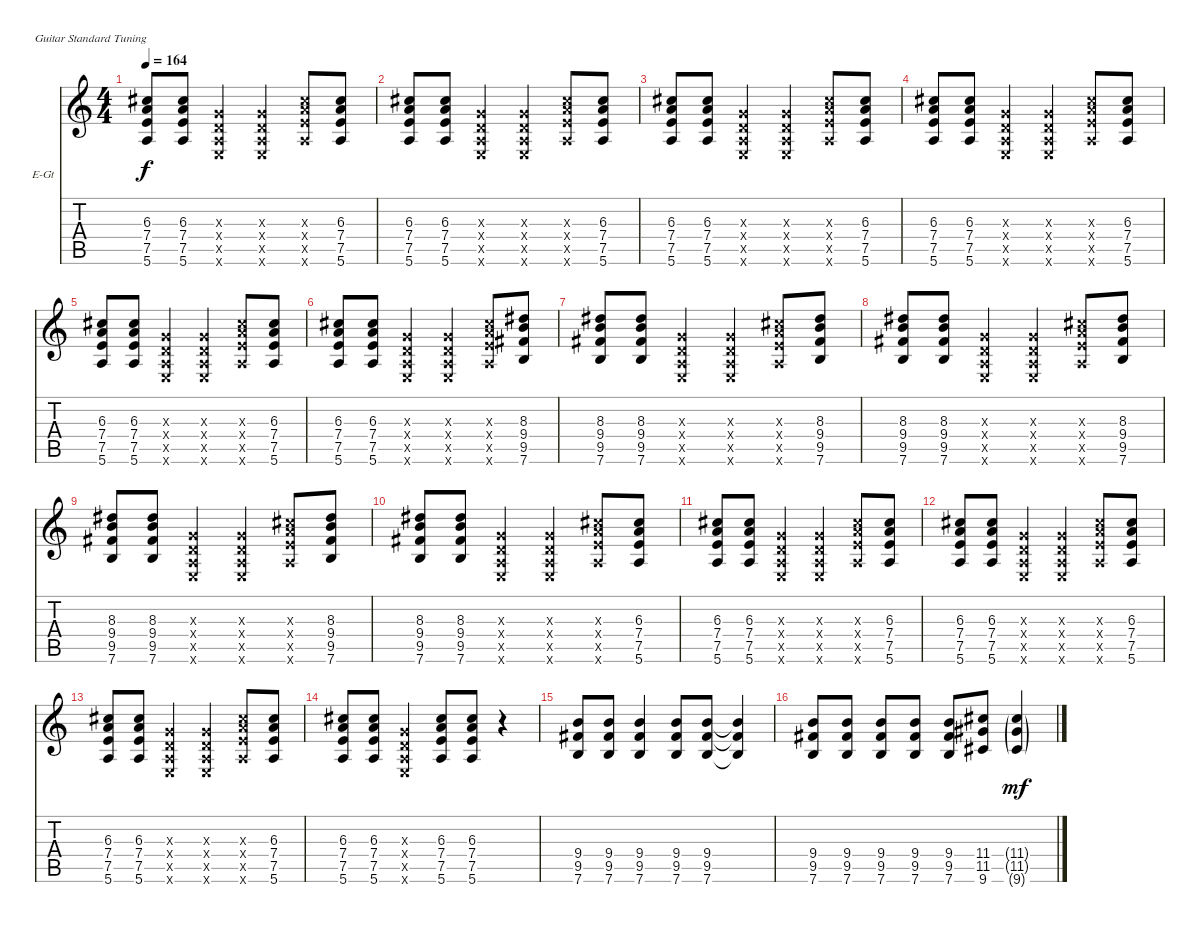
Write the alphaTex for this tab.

\defaultSystemsLayout 4
\bracketExtendMode nobrackets
\firstSystemTrackNameOrientation horizontal
\otherSystemsTrackNameOrientation horizontal
\track ("Stone Gossard (Drive)" "E-Gt") {instrument overdrivenguitar}
\staff {score tabs}
\tuning (E4 B3 G3 D3 A2 E2)
\ts (4 4)
\tempo 164
\clef g2
\ks c
(6.3 7.4 7.5 5.6).8{dy f} (6.3 7.4 7.5 5.6).8 (0.3{x} 0.4{x} 0.5{x} 0.6{x}).4 (0.3{x} 0.4{x} 0.5{x} 0.6{x}).4 (6.3{x} 7.4{x} 7.5{x} 5.6{x}).8 (6.3 7.4 7.5 5.6).8 |
(6.3 7.4 7.5 5.6).8 (6.3 7.4 7.5 5.6).8 (0.3{x} 0.4{x} 0.5{x} 0.6{x}).4 (0.3{x} 0.4{x} 0.5{x} 0.6{x}).4 (6.3{x} 7.4{x} 7.5{x} 5.6{x}).8 (6.3 7.4 7.5 5.6).8 |
(6.3 7.4 7.5 5.6).8 (6.3 7.4 7.5 5.6).8 (0.3{x} 0.4{x} 0.5{x} 0.6{x}).4 (0.3{x} 0.4{x} 0.5{x} 0.6{x}).4 (6.3{x} 7.4{x} 7.5{x} 5.6{x}).8 (6.3 7.4 7.5 5.6).8 |
(6.3 7.4 7.5 5.6).8 (6.3 7.4 7.5 5.6).8 (0.3{x} 0.4{x} 0.5{x} 0.6{x}).4 (0.3{x} 0.4{x} 0.5{x} 0.6{x}).4 (6.3{x} 7.4{x} 7.5{x} 5.6{x}).8 (6.3 7.4 7.5 5.6).8 |
(6.3 7.4 7.5 5.6).8 (6.3 7.4 7.5 5.6).8 (0.3{x} 0.4{x} 0.5{x} 0.6{x}).4 (0.3{x} 0.4{x} 0.5{x} 0.6{x}).4 (6.3{x} 7.4{x} 7.5{x} 5.6{x}).8 (6.3 7.4 7.5 5.6).8 |
(6.3 7.4 7.5 5.6).8 (6.3 7.4 7.5 5.6).8 (0.3{x} 0.4{x} 0.5{x} 0.6{x}).4 (0.3{x} 0.4{x} 0.5{x} 0.6{x}).4 (6.3{x} 7.4{x} 7.5{x} 5.6{x}).8 (8.3 9.4 9.5 7.6).8 |
(8.3 9.4 9.5 7.6).8 (8.3 9.4 9.5 7.6).8 (0.3{x} 0.4{x} 0.5{x} 0.6{x}).4 (0.3{x} 0.4{x} 0.5{x} 0.6{x}).4 (6.3{x} 7.4{x} 7.5{x} 5.6{x}).8 (8.3 9.4 9.5 7.6).8 |
(8.3 9.4 9.5 7.6).8 (8.3 9.4 9.5 7.6).8 (0.3{x} 0.4{x} 0.5{x} 0.6{x}).4 (0.3{x} 0.4{x} 0.5{x} 0.6{x}).4 (6.3{x} 7.4{x} 7.5{x} 5.6{x}).8 (8.3 9.4 9.5 7.6).8 |
(8.3 9.4 9.5 7.6).8 (8.3 9.4 9.5 7.6).8 (0.3{x} 0.4{x} 0.5{x} 0.6{x}).4 (0.3{x} 0.4{x} 0.5{x} 0.6{x}).4 (6.3{x} 7.4{x} 7.5{x} 5.6{x}).8 (8.3 9.4 9.5 7.6).8 |
(8.3 9.4 9.5 7.6).8 (8.3 9.4 9.5 7.6).8 (0.3{x} 0.4{x} 0.5{x} 0.6{x}).4 (0.3{x} 0.4{x} 0.5{x} 0.6{x}).4 (6.3{x} 7.4{x} 7.5{x} 5.6{x}).8 (6.3 7.4 7.5 5.6).8 |
(6.3 7.4 7.5 5.6).8 (6.3 7.4 7.5 5.6).8 (0.3{x} 0.4{x} 0.5{x} 0.6{x}).4 (0.3{x} 0.4{x} 0.5{x} 0.6{x}).4 (6.3{x} 7.4{x} 7.5{x} 5.6{x}).8 (6.3 7.4 7.5 5.6).8 |
(6.3 7.4 7.5 5.6).8 (6.3 7.4 7.5 5.6).8 (0.3{x} 0.4{x} 0.5{x} 0.6{x}).4 (0.3{x} 0.4{x} 0.5{x} 0.6{x}).4 (6.3{x} 7.4{x} 7.5{x} 5.6{x}).8 (6.3 7.4 7.5 5.6).8 |
(6.3 7.4 7.5 5.6).8 (6.3 7.4 7.5 5.6).8 (0.3{x} 0.4{x} 0.5{x} 0.6{x}).4 (0.3{x} 0.4{x} 0.5{x} 0.6{x}).4 (6.3{x} 7.4{x} 7.5{x} 5.6{x}).8 (6.3 7.4 7.5 5.6).8 |
(6.3 7.4 7.5 5.6).8 (6.3 7.4 7.5 5.6).8 (0.3{x} 0.4{x} 0.5{x} 0.6{x}).4 (6.3 7.4 7.5 5.6).8 (6.3 7.4 7.5 5.6).8 r.4 |
(9.4 9.5 7.6).8 (9.4 9.5 7.6).8 (9.4 9.5 7.6).4 (9.4 9.5 7.6).8 (9.4 9.5 7.6).8 (9.4{t} 9.5{t} 7.6{t}).4 |
(9.4 9.5 7.6).8 (9.4 9.5 7.6).8 (9.4 9.5 7.6).8 (9.4 9.5 7.6).8 (9.4 9.5 7.6).8 (11.4 11.5 9.6).8 (11.4{ss g} 11.5{ss g} 9.6{ss g}).4{dy mf}
